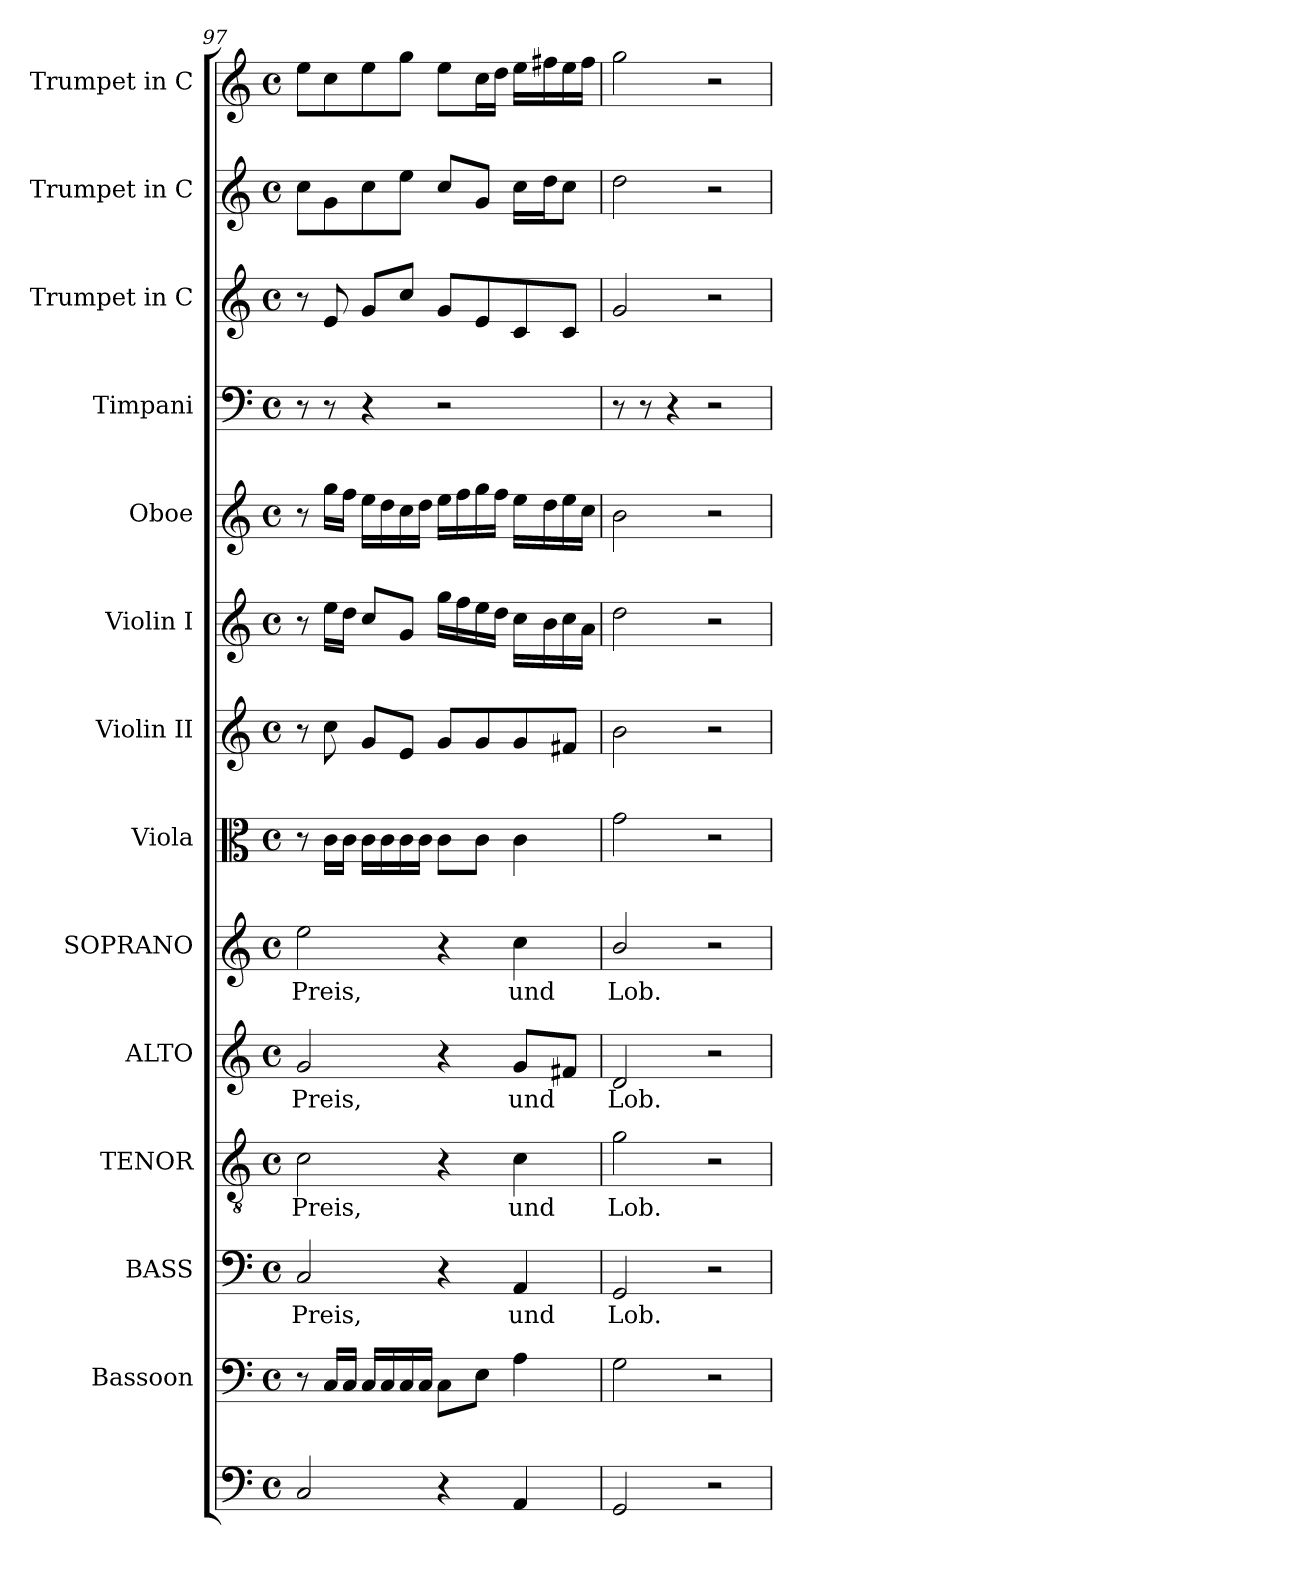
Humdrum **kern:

**kern	**kern	**kern	**text	**kern	**text	**kern	**text	**kern	**text	**kern	**kern	**kern	**kern	**kern	**kern	**kern	**kern
*part14	*part13	*part12	*part12	*part11	*part11	*part10	*part10	*part9	*part9	*part8	*part7	*part6	*part5	*part4	*part3	*part2	*part1
*staff14	*staff13	*staff12	*staff12	*staff11	*staff11	*staff10	*staff10	*staff9	*staff9	*staff8	*staff7	*staff6	*staff5	*staff4	*staff3	*staff2	*staff1
*	*I"Bassoon	*I"BASS	*	*I"TENOR	*	*I"ALTO	*	*I"SOPRANO	*	*I"Viola	*I"Violin II	*I"Violin I	*I"Oboe	*I"Timpani	*I"Trumpet in C	*I"Trumpet in C	*I"Trumpet in C
*	*	*	*	*	*	*I'Alto	*	*I'Soprano	*	*I'Viola	*I'Violin II	*I'Violin I	*I'Oboe	*I'Timp.	*	*	*
*clefF4	*clefF4	*clefF4	*	*clefGv2	*	*clefG2	*	*clefG2	*	*clefC3	*clefG2	*clefG2	*clefG2	*clefF4	*clefG2	*clefG2	*clefG2
*	*	*	*	*ITrd7c12	*	*	*	*	*	*	*	*	*	*	*	*	*
*k[]	*k[]	*k[]	*	*k[]	*	*k[]	*	*k[]	*	*k[]	*k[]	*k[]	*k[]	*k[]	*k[]	*k[]	*k[]
*C:	*C:	*C:	*	*C:	*	*C:	*	*C:	*	*C:	*C:	*C:	*C:	*C:	*C:	*C:	*C:
*M4/4	*M4/4	*M4/4	*	*M4/4	*	*M4/4	*	*M4/4	*	*M4/4	*M4/4	*M4/4	*M4/4	*M4/4	*M4/4	*M4/4	*M4/4
*met(c)	*met(c)	*met(c)	*	*met(c)	*	*met(c)	*	*met(c)	*	*met(c)	*met(c)	*met(c)	*met(c)	*met(c)	*met(c)	*met(c)	*met(c)
=97	=97	=97	=97	=97	=97	=97	=97	=97	=97	=97	=97	=97	=97	=97	=97	=97	=97
!	!	!	!LO:LY:b:color=#000000	!	!	!	!	!	!	!	!	!	!	!	!	!	!
!	!	!	!	!	!LO:LY:b:color=#000000	!	!	!	!	!	!	!	!	!	!	!	!
!	!	!	!	!	!	!	!LO:LY:b:color=#000000	!	!	!	!	!	!	!	!	!	!
!	!	!	!	!	!	!	!	!	!LO:LY:b:color=#000000	!	!	!	!	!	!	!	!
2Ci/	8r	2Ci/	Preis,	2Ci\	Preis,	2gi/	Preis,	2eei\	Preis,	8r	8r	8r	8r	8r	8r	8cci\L	8eei\L
.	16Ci/LL	.	.	.	.	.	.	.	.	16ci\LL	8cci\	16eei\LL	16ggi\LL	8r	8ei/	8gi\	8cci\
.	16Ci/JJ	.	.	.	.	.	.	.	.	16ci\JJ	.	16ddi\JJ	16ffi\JJ	.	.	.	.
.	16Ci/LL	.	.	.	.	.	.	.	.	16ci\LL	8gi/L	8cci/L	16eei\LL	4r	8gi/L	8cci\	8eei\
.	16Ci/	.	.	.	.	.	.	.	.	16ci\	.	.	16ddi\	.	.	.	.
.	16Ci/	.	.	.	.	.	.	.	.	16ci\	8ei/J	8gi/J	16cci\	.	8cci/J	8eei\J	8ggi\J
.	16Ci/JJ	.	.	.	.	.	.	.	.	16ci\JJ	.	.	16ddi\JJ	.	.	.	.
4r	8Ci\L	4r	.	4r	.	4r	.	4r	.	8ci\L	8gi/L	16ggi\LL	16eei\LL	2r	8gi/L	8cci/L	8eei\L
.	.	.	.	.	.	.	.	.	.	.	.	16ffi\	16ffi\	.	.	.	.
.	8Ei\J	.	.	.	.	.	.	.	.	8ci\J	8gi/	16eei\	16ggi\	.	8ei/	8gi/J	16cci\L
.	.	.	.	.	.	.	.	.	.	.	.	16ddi\JJ	16ffi\JJ	.	.	.	16ddi\JJ
!	!	!	!LO:LY:b:color=#000000	!	!	!	!	!	!	!	!	!	!	!	!	!	!
!	!	!	!	!	!LO:LY:b:color=#000000	!	!	!	!	!	!	!	!	!	!	!	!
!	!	!	!	!	!	!	!LO:LY:b:color=#000000	!	!	!	!	!	!	!	!	!	!
!	!	!	!	!	!	!	!	!	!LO:LY:b:color=#000000	!	!	!	!	!	!	!	!
4AAi/	4Ai\	4AAi/	und	4Ci\	und	8gi/L	und	4cci\	und	4ci\	8gi/	16cci\LL	16eei\LL	.	8ci/	16cci\LL	16eei\LL
.	.	.	.	.	.	.	.	.	.	.	.	16bi\	16ddi\	.	.	16ddi\J	16ff#Xi\
.	.	.	.	.	.	8f#Xi/J	.	.	.	.	8f#Xi/J	16cci\	16eei\	.	8ci/J	8cci\J	16eei\
.	.	.	.	.	.	.	.	.	.	.	.	16ai\JJ	16cci\JJ	.	.	.	16ff#i\JJ
=98	=98	=98	=98	=98	=98	=98	=98	=98	=98	=98	=98	=98	=98	=98	=98	=98	=98
!	!	!	!LO:LY:b:color=#000000	!	!	!	!	!	!	!	!	!	!	!	!	!	!
!	!	!	!	!	!LO:LY:b:color=#000000	!	!	!	!	!	!	!	!	!	!	!	!
!	!	!	!	!	!	!	!LO:LY:b:color=#000000	!	!	!	!	!	!	!	!	!	!
!	!	!	!	!	!	!	!	!	!LO:LY:b:color=#000000	!	!	!	!	!	!	!	!
2GGi/	2Gi\	2GGi/	Lob.	2Gi\	Lob.	2di/	Lob.	2bi/	Lob.	2gi\	2bi\	2ddi\	2bi\	8r	2gi/	2ddi\	2ggi\
.	.	.	.	.	.	.	.	.	.	.	.	.	.	8r	.	.	.
.	.	.	.	.	.	.	.	.	.	.	.	.	.	4r	.	.	.
2r	2r	2r	.	2r	.	2r	.	2r	.	2r	2r	2r	2r	2r	2r	2r	2r
=	=	=	=	=	=	=	=	=	=	=	=	=	=	=	=	=	=
*-	*-	*-	*-	*-	*-	*-	*-	*-	*-	*-	*-	*-	*-	*-	*-	*-	*-
